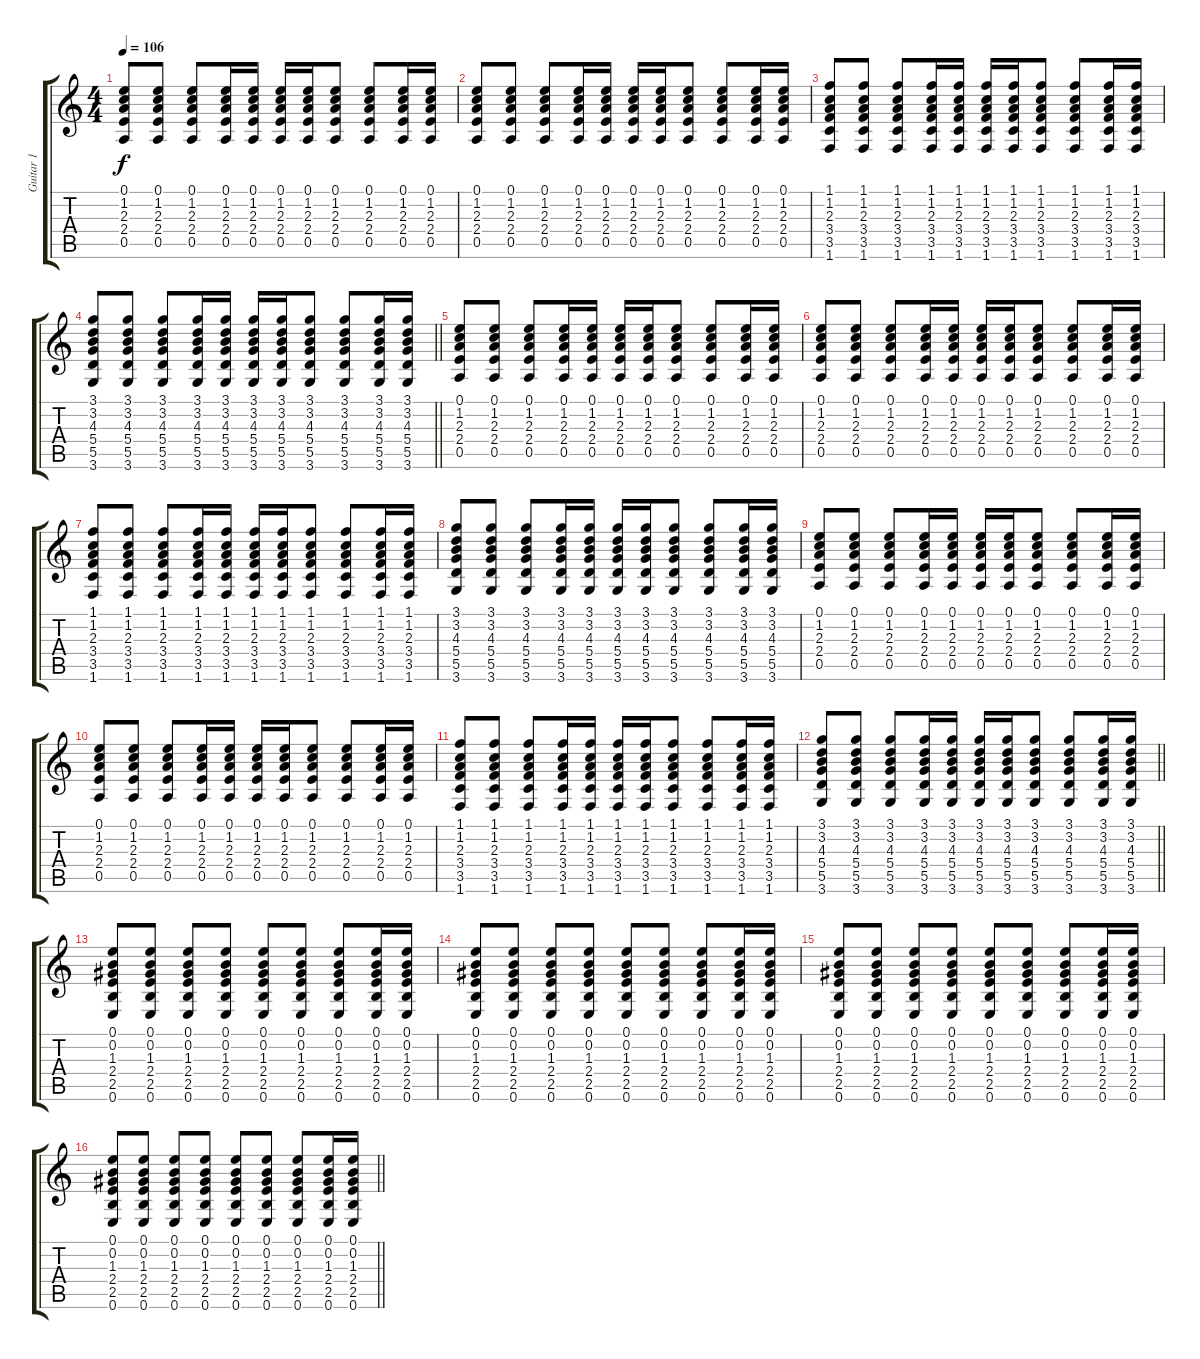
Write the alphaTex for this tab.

\track ("Guitar 1" "Guitar 1") {instrument distortionguitar}
\staff {score tabs}
\tuning (E4 B3 G3 D3 A2 E2) {hide}
\ts (4 4)
\tempo 106
\clef g2
\ks c
(0.1 1.2 2.3 2.4 0.5).8{dy f volume 7 balance 4 instrument overdrivenguitar} (0.1 1.2 2.3 2.4 0.5).8 (0.1 1.2 2.3 2.4 0.5).8 (0.1 1.2 2.3 2.4 0.5).16 (0.1 1.2 2.3 2.4 0.5).16 (0.1 1.2 2.3 2.4 0.5).16 (0.1 1.2 2.3 2.4 0.5).16 (0.1 1.2 2.3 2.4 0.5).8 (0.1 1.2 2.3 2.4 0.5).8 (0.1 1.2 2.3 2.4 0.5).16 (0.1 1.2 2.3 2.4 0.5).16 |
(0.1 1.2 2.3 2.4 0.5).8 (0.1 1.2 2.3 2.4 0.5).8 (0.1 1.2 2.3 2.4 0.5).8 (0.1 1.2 2.3 2.4 0.5).16 (0.1 1.2 2.3 2.4 0.5).16 (0.1 1.2 2.3 2.4 0.5).16 (0.1 1.2 2.3 2.4 0.5).16 (0.1 1.2 2.3 2.4 0.5).8 (0.1 1.2 2.3 2.4 0.5).8 (0.1 1.2 2.3 2.4 0.5).16 (0.1 1.2 2.3 2.4 0.5).16 |
(1.1 1.2 2.3 3.4 3.5 1.6).8{volume 7 balance 4} (1.1 1.2 2.3 3.4 3.5 1.6).8 (1.1 1.2 2.3 3.4 3.5 1.6).8 (1.1 1.2 2.3 3.4 3.5 1.6).16 (1.1 1.2 2.3 3.4 3.5 1.6).16 (1.1 1.2 2.3 3.4 3.5 1.6).16 (1.1 1.2 2.3 3.4 3.5 1.6).16 (1.1 1.2 2.3 3.4 3.5 1.6).8 (1.1 1.2 2.3 3.4 3.5 1.6).8 (1.1 1.2 2.3 3.4 3.5 1.6).16 (1.1 1.2 2.3 3.4 3.5 1.6).16 |
\barLineRight lightlight
(3.1 3.2 4.3 5.4 5.5 3.6).8 (3.1 3.2 4.3 5.4 5.5 3.6).8 (3.1 3.2 4.3 5.4 5.5 3.6).8 (3.1 3.2 4.3 5.4 5.5 3.6).16 (3.1 3.2 4.3 5.4 5.5 3.6).16 (3.1 3.2 4.3 5.4 5.5 3.6).16 (3.1 3.2 4.3 5.4 5.5 3.6).16 (3.1 3.2 4.3 5.4 5.5 3.6).8 (3.1 3.2 4.3 5.4 5.5 3.6).8 (3.1 3.2 4.3 5.4 5.5 3.6).16 (3.1 3.2 4.3 5.4 5.5 3.6).16 |
\section ("" "")
(0.1 1.2 2.3 2.4 0.5).8{volume 7 balance 4 instrument overdrivenguitar} (0.1 1.2 2.3 2.4 0.5).8 (0.1 1.2 2.3 2.4 0.5).8 (0.1 1.2 2.3 2.4 0.5).16 (0.1 1.2 2.3 2.4 0.5).16 (0.1 1.2 2.3 2.4 0.5).16 (0.1 1.2 2.3 2.4 0.5).16 (0.1 1.2 2.3 2.4 0.5).8 (0.1 1.2 2.3 2.4 0.5).8 (0.1 1.2 2.3 2.4 0.5).16 (0.1 1.2 2.3 2.4 0.5).16 |
(0.1 1.2 2.3 2.4 0.5).8 (0.1 1.2 2.3 2.4 0.5).8 (0.1 1.2 2.3 2.4 0.5).8 (0.1 1.2 2.3 2.4 0.5).16 (0.1 1.2 2.3 2.4 0.5).16 (0.1 1.2 2.3 2.4 0.5).16 (0.1 1.2 2.3 2.4 0.5).16 (0.1 1.2 2.3 2.4 0.5).8 (0.1 1.2 2.3 2.4 0.5).8 (0.1 1.2 2.3 2.4 0.5).16 (0.1 1.2 2.3 2.4 0.5).16 |
(1.1 1.2 2.3 3.4 3.5 1.6).8{volume 7 balance 4} (1.1 1.2 2.3 3.4 3.5 1.6).8 (1.1 1.2 2.3 3.4 3.5 1.6).8 (1.1 1.2 2.3 3.4 3.5 1.6).16 (1.1 1.2 2.3 3.4 3.5 1.6).16 (1.1 1.2 2.3 3.4 3.5 1.6).16 (1.1 1.2 2.3 3.4 3.5 1.6).16 (1.1 1.2 2.3 3.4 3.5 1.6).8 (1.1 1.2 2.3 3.4 3.5 1.6).8 (1.1 1.2 2.3 3.4 3.5 1.6).16 (1.1 1.2 2.3 3.4 3.5 1.6).16 |
(3.1 3.2 4.3 5.4 5.5 3.6).8 (3.1 3.2 4.3 5.4 5.5 3.6).8 (3.1 3.2 4.3 5.4 5.5 3.6).8 (3.1 3.2 4.3 5.4 5.5 3.6).16 (3.1 3.2 4.3 5.4 5.5 3.6).16 (3.1 3.2 4.3 5.4 5.5 3.6).16 (3.1 3.2 4.3 5.4 5.5 3.6).16 (3.1 3.2 4.3 5.4 5.5 3.6).8 (3.1 3.2 4.3 5.4 5.5 3.6).8 (3.1 3.2 4.3 5.4 5.5 3.6).16 (3.1 3.2 4.3 5.4 5.5 3.6).16 |
(0.1 1.2 2.3 2.4 0.5).8{volume 7 balance 4 instrument overdrivenguitar} (0.1 1.2 2.3 2.4 0.5).8 (0.1 1.2 2.3 2.4 0.5).8 (0.1 1.2 2.3 2.4 0.5).16 (0.1 1.2 2.3 2.4 0.5).16 (0.1 1.2 2.3 2.4 0.5).16 (0.1 1.2 2.3 2.4 0.5).16 (0.1 1.2 2.3 2.4 0.5).8 (0.1 1.2 2.3 2.4 0.5).8 (0.1 1.2 2.3 2.4 0.5).16 (0.1 1.2 2.3 2.4 0.5).16 |
(0.1 1.2 2.3 2.4 0.5).8 (0.1 1.2 2.3 2.4 0.5).8 (0.1 1.2 2.3 2.4 0.5).8 (0.1 1.2 2.3 2.4 0.5).16 (0.1 1.2 2.3 2.4 0.5).16 (0.1 1.2 2.3 2.4 0.5).16 (0.1 1.2 2.3 2.4 0.5).16 (0.1 1.2 2.3 2.4 0.5).8 (0.1 1.2 2.3 2.4 0.5).8 (0.1 1.2 2.3 2.4 0.5).16 (0.1 1.2 2.3 2.4 0.5).16 |
(1.1 1.2 2.3 3.4 3.5 1.6).8{volume 7 balance 4} (1.1 1.2 2.3 3.4 3.5 1.6).8 (1.1 1.2 2.3 3.4 3.5 1.6).8 (1.1 1.2 2.3 3.4 3.5 1.6).16 (1.1 1.2 2.3 3.4 3.5 1.6).16 (1.1 1.2 2.3 3.4 3.5 1.6).16 (1.1 1.2 2.3 3.4 3.5 1.6).16 (1.1 1.2 2.3 3.4 3.5 1.6).8 (1.1 1.2 2.3 3.4 3.5 1.6).8 (1.1 1.2 2.3 3.4 3.5 1.6).16 (1.1 1.2 2.3 3.4 3.5 1.6).16 |
\barLineRight lightlight
(3.1 3.2 4.3 5.4 5.5 3.6).8 (3.1 3.2 4.3 5.4 5.5 3.6).8 (3.1 3.2 4.3 5.4 5.5 3.6).8 (3.1 3.2 4.3 5.4 5.5 3.6).16 (3.1 3.2 4.3 5.4 5.5 3.6).16 (3.1 3.2 4.3 5.4 5.5 3.6).16 (3.1 3.2 4.3 5.4 5.5 3.6).16 (3.1 3.2 4.3 5.4 5.5 3.6).8 (3.1 3.2 4.3 5.4 5.5 3.6).8 (3.1 3.2 4.3 5.4 5.5 3.6).16 (3.1 3.2 4.3 5.4 5.5 3.6).16 |
(0.1 0.2 1.3 2.4 2.5 0.6).8{volume 7 balance 4 instrument overdrivenguitar} (0.1 0.2 1.3 2.4 2.5 0.6).8 (0.1 0.2 1.3 2.4 2.5 0.6).8 (0.1 0.2 1.3 2.4 2.5 0.6).8 (0.1 0.2 1.3 2.4 2.5 0.6).8 (0.1 0.2 1.3 2.4 2.5 0.6).8 (0.1 0.2 1.3 2.4 2.5 0.6).8 (0.1 0.2 1.3 2.4 2.5 0.6).16 (0.1 0.2 1.3 2.4 2.5 0.6).16 |
(0.1 0.2 1.3 2.4 2.5 0.6).8{volume 7 balance 4 instrument overdrivenguitar} (0.1 0.2 1.3 2.4 2.5 0.6).8 (0.1 0.2 1.3 2.4 2.5 0.6).8 (0.1 0.2 1.3 2.4 2.5 0.6).8 (0.1 0.2 1.3 2.4 2.5 0.6).8 (0.1 0.2 1.3 2.4 2.5 0.6).8 (0.1 0.2 1.3 2.4 2.5 0.6).8 (0.1 0.2 1.3 2.4 2.5 0.6).16 (0.1 0.2 1.3 2.4 2.5 0.6).16 |
(0.1 0.2 1.3 2.4 2.5 0.6).8{volume 7 balance 4 instrument overdrivenguitar} (0.1 0.2 1.3 2.4 2.5 0.6).8 (0.1 0.2 1.3 2.4 2.5 0.6).8 (0.1 0.2 1.3 2.4 2.5 0.6).8 (0.1 0.2 1.3 2.4 2.5 0.6).8 (0.1 0.2 1.3 2.4 2.5 0.6).8 (0.1 0.2 1.3 2.4 2.5 0.6).8 (0.1 0.2 1.3 2.4 2.5 0.6).16 (0.1 0.2 1.3 2.4 2.5 0.6).16 |
\barLineRight lightlight
(0.1 0.2 1.3 2.4 2.5 0.6).8{volume 7 balance 4 instrument overdrivenguitar} (0.1 0.2 1.3 2.4 2.5 0.6).8 (0.1 0.2 1.3 2.4 2.5 0.6).8 (0.1 0.2 1.3 2.4 2.5 0.6).8 (0.1 0.2 1.3 2.4 2.5 0.6).8 (0.1 0.2 1.3 2.4 2.5 0.6).8 (0.1 0.2 1.3 2.4 2.5 0.6).8 (0.1 0.2 1.3 2.4 2.5 0.6).16 (0.1 0.2 1.3 2.4 2.5 0.6).16
